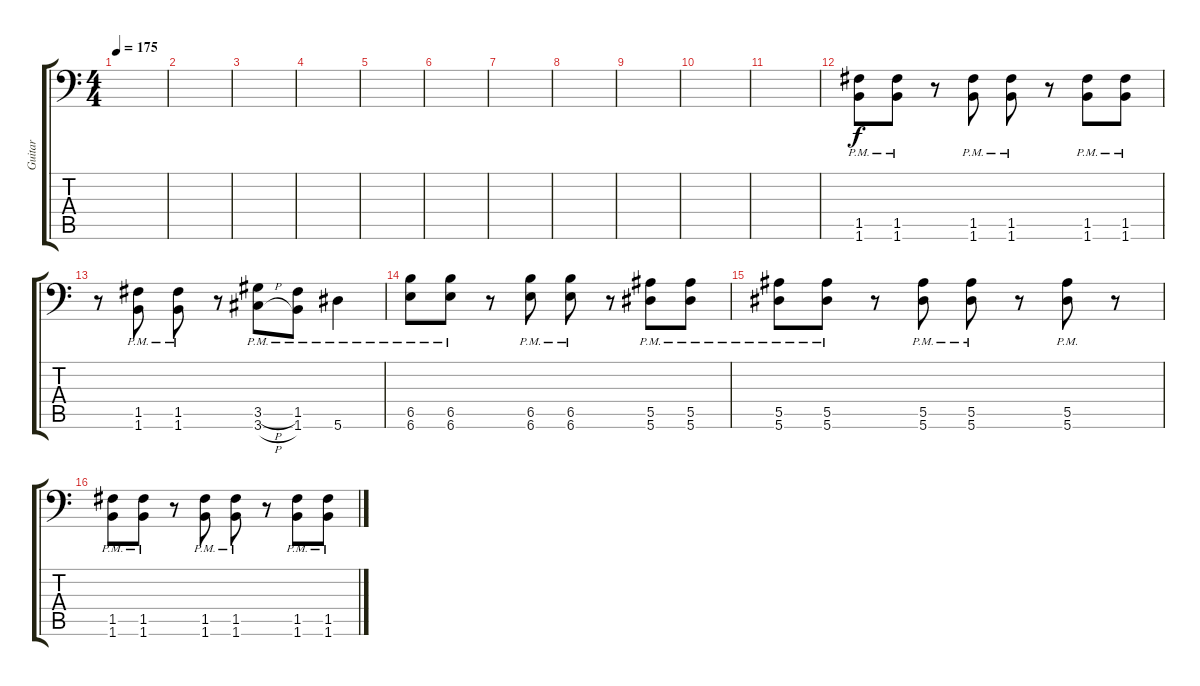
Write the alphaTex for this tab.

\track ("Guitar" "Guitar") {instrument distortionguitar}
\staff {score tabs}
\tuning (C4 G3 Eb3 Bb2 F2 Bb1) {hide}
\ts (4 4)
\tempo 175
\clef f4
\ks c
|
|
|
|
|
|
|
|
|
|
|
(1.5{pm} 1.6{pm}).8 (1.5{pm} 1.6{pm}).8 r.8 (1.5{pm} 1.6{pm}).8 (1.5{pm} 1.6{pm}).8 r.8 (1.5{pm} 1.6{pm}).8 (1.5{pm} 1.6{pm}).8 |
r.8 (1.5{pm} 1.6{pm}).8 (1.5{pm} 1.6{pm}).8 r.8 (3.5{h pm} 3.6{h pm}).8 (1.5{pm} 1.6{pm}).8 5.6{pm}.4 |
(6.5{pm} 6.6{pm}).8 (6.5{pm} 6.6{pm}).8 r.8 (6.5{pm} 6.6{pm}).8 (6.5{pm} 6.6{pm}).8 r.8 (5.5{pm} 5.6{pm}).8 (5.5{pm} 5.6{pm}).8 |
(5.5{pm} 5.6{pm}).8 (5.5{pm} 5.6{pm}).8 r.8 (5.5{pm} 5.6{pm}).8 (5.5{pm} 5.6{pm}).8 r.8 (5.5{pm} 5.6{pm}).8 r.8 |
(1.5{pm} 1.6{pm}).8 (1.5{pm} 1.6{pm}).8 r.8 (1.5{pm} 1.6{pm}).8 (1.5{pm} 1.6{pm}).8 r.8 (1.5{pm} 1.6{pm}).8 (1.5{pm} 1.6{pm}).8
